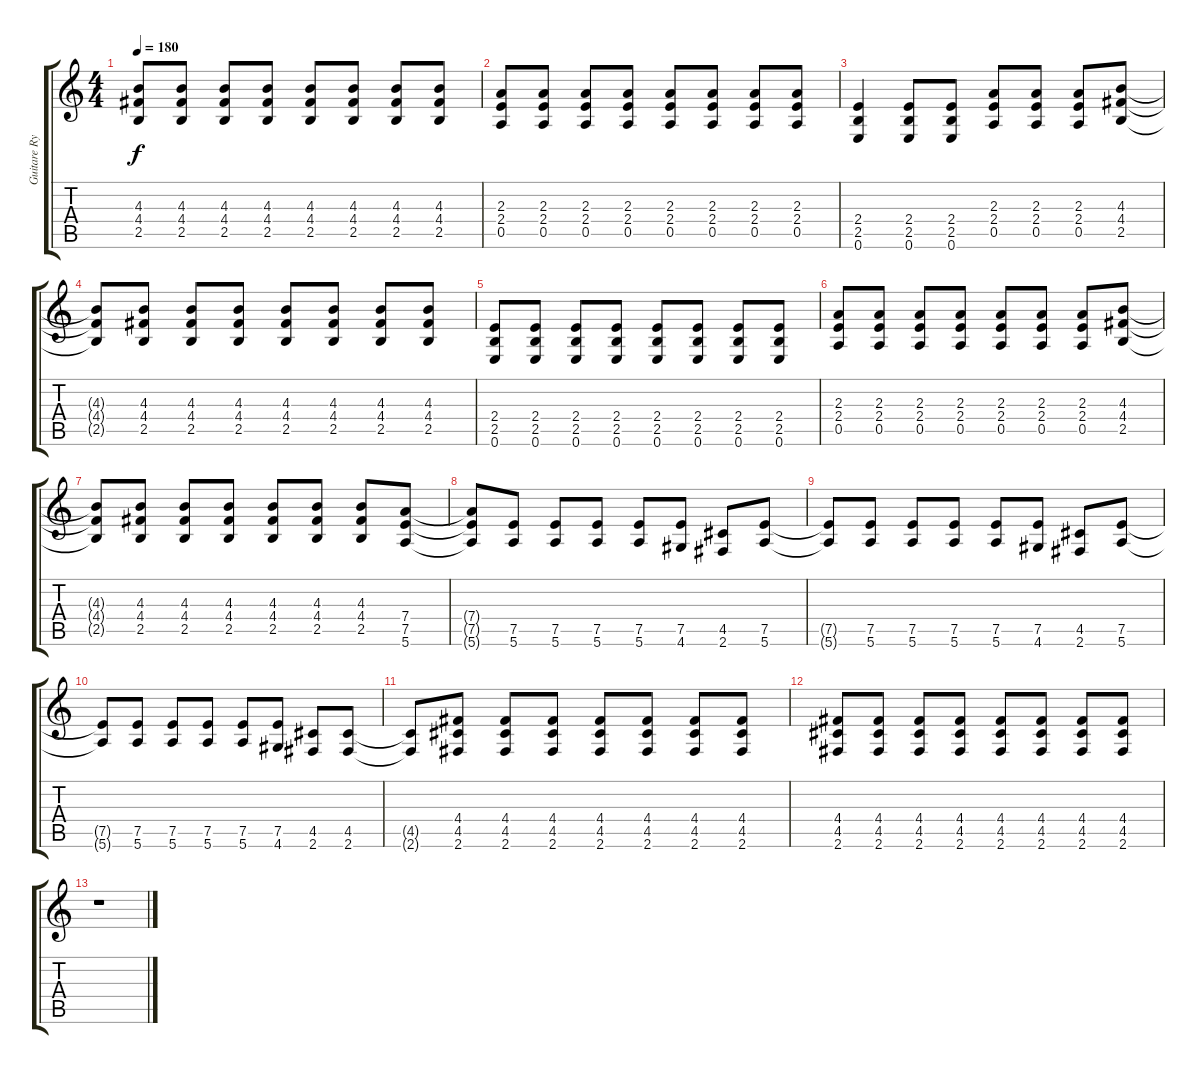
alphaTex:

\track ("Guitare Rythmique - Deryck" "Guitare Ry") {instrument distortionguitar}
\staff {score tabs}
\tuning (E4 B3 G3 D3 A2 E2) {hide}
\ts (4 4)
\tempo 180
\clef g2
\ks c
(4.3{t} 4.4{t} 2.5{t}).8{dy f} (4.3 4.4 2.5).8 (4.3 4.4 2.5).8 (4.3 4.4 2.5).8 (4.3 4.4 2.5).8 (4.3 4.4 2.5).8 (4.3 4.4 2.5).8 (4.3 4.4 2.5).8 |
(2.3 2.4 0.5).8 (2.3 2.4 0.5).8 (2.3 2.4 0.5).8 (2.3 2.4 0.5).8 (2.3 2.4 0.5).8 (2.3 2.4 0.5).8 (2.3 2.4 0.5).8 (2.3 2.4 0.5).8 |
(2.4 2.5 0.6).4 (2.4 2.5 0.6).8 (2.4 2.5 0.6).8 (2.3 2.4 0.5).8 (2.3 2.4 0.5).8 (2.3 2.4 0.5).8 (4.3 4.4 2.5).8 |
(4.3{t} 4.4{t} 2.5{t}).8 (4.3 4.4 2.5).8 (4.3 4.4 2.5).8 (4.3 4.4 2.5).8 (4.3 4.4 2.5).8 (4.3 4.4 2.5).8 (4.3 4.4 2.5).8 (4.3 4.4 2.5).8 |
(2.4 2.5 0.6).8 (2.4 2.5 0.6).8 (2.4 2.5 0.6).8 (2.4 2.5 0.6).8 (2.4 2.5 0.6).8 (2.4 2.5 0.6).8 (2.4 2.5 0.6).8 (2.4 2.5 0.6).8 |
(2.3 2.4 0.5).8 (2.3 2.4 0.5).8 (2.3 2.4 0.5).8 (2.3 2.4 0.5).8 (2.3 2.4 0.5).8 (2.3 2.4 0.5).8 (2.3 2.4 0.5).8 (4.3 4.4 2.5).8 |
(4.3{t} 4.4{t} 2.5{t}).8 (4.3 4.4 2.5).8 (4.3 4.4 2.5).8 (4.3 4.4 2.5).8 (4.3 4.4 2.5).8 (4.3 4.4 2.5).8 (4.3 4.4 2.5).8 (7.4 7.5 5.6).8 |
(7.4{t} 7.5{t} 5.6{t}).8 (7.5 5.6).8 (7.5 5.6).8 (7.5 5.6).8 (7.5 5.6).8 (7.5 4.6).8 (4.5 2.6).8 (7.5 5.6).8 |
(7.5{t} 5.6{t}).8 (7.5 5.6).8 (7.5 5.6).8 (7.5 5.6).8 (7.5 5.6).8 (7.5 4.6).8 (4.5 2.6).8 (7.5 5.6).8 |
(7.5{t} 5.6{t}).8 (7.5 5.6).8 (7.5 5.6).8 (7.5 5.6).8 (7.5 5.6).8 (7.5 4.6).8 (4.5 2.6).8 (4.5 2.6).8 |
(4.5{t} 2.6{t}).8 (4.4 4.5 2.6).8 (4.4 4.5 2.6).8 (4.4 4.5 2.6).8 (4.4 4.5 2.6).8 (4.4 4.5 2.6).8 (4.4 4.5 2.6).8 (4.4 4.5 2.6).8 |
(4.4 4.5 2.6).8 (4.4 4.5 2.6).8 (4.4 4.5 2.6).8 (4.4 4.5 2.6).8 (4.4 4.5 2.6).8 (4.4 4.5 2.6).8 (4.4 4.5 2.6).8 (4.4 4.5 2.6).8 |
r.1
